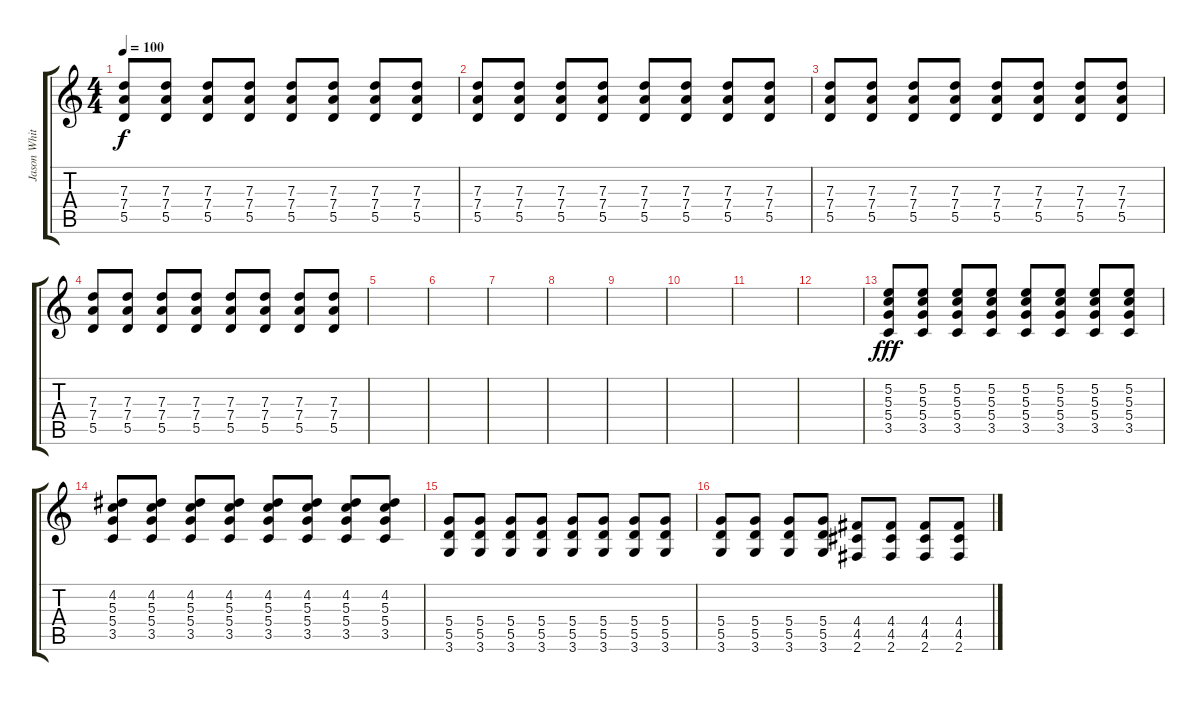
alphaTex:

\track ("Jason White" "Jason Whit") {instrument distortionguitar}
\staff {score tabs}
\tuning (E4 B3 G3 D3 A2 E2) {hide}
\ts (4 4)
\tempo 100
\clef g2
\ks c
(7.3 7.4 5.5).8{dy f} (7.3 7.4 5.5).8 (7.3 7.4 5.5).8 (7.3 7.4 5.5).8 (7.3 7.4 5.5).8 (7.3 7.4 5.5).8 (7.3 7.4 5.5).8 (7.3 7.4 5.5).8 |
(7.3 7.4 5.5).8 (7.3 7.4 5.5).8 (7.3 7.4 5.5).8 (7.3 7.4 5.5).8 (7.3 7.4 5.5).8 (7.3 7.4 5.5).8 (7.3 7.4 5.5).8 (7.3 7.4 5.5).8 |
(7.3 7.4 5.5).8 (7.3 7.4 5.5).8 (7.3 7.4 5.5).8 (7.3 7.4 5.5).8 (7.3 7.4 5.5).8 (7.3 7.4 5.5).8 (7.3 7.4 5.5).8 (7.3 7.4 5.5).8 |
(7.3 7.4 5.5).8 (7.3 7.4 5.5).8 (7.3 7.4 5.5).8 (7.3 7.4 5.5).8 (7.3 7.4 5.5).8 (7.3 7.4 5.5).8 (7.3 7.4 5.5).8 (7.3 7.4 5.5).8 |
|
|
|
|
|
|
|
|
(5.2 5.3 5.4 3.5).8{dy fff} (5.2 5.3 5.4 3.5).8 (5.2 5.3 5.4 3.5).8 (5.2 5.3 5.4 3.5).8 (5.2 5.3 5.4 3.5).8 (5.2 5.3 5.4 3.5).8 (5.2 5.3 5.4 3.5).8 (5.2 5.3 5.4 3.5).8 |
(4.2 5.3 5.4 3.5).8 (4.2 5.3 5.4 3.5).8 (4.2 5.3 5.4 3.5).8 (4.2 5.3 5.4 3.5).8 (4.2 5.3 5.4 3.5).8 (4.2 5.3 5.4 3.5).8 (4.2 5.3 5.4 3.5).8 (4.2 5.3 5.4 3.5).8 |
(5.4 5.5 3.6).8 (5.4 5.5 3.6).8 (5.4 5.5 3.6).8 (5.4 5.5 3.6).8 (5.4 5.5 3.6).8 (5.4 5.5 3.6).8 (5.4 5.5 3.6).8 (5.4 5.5 3.6).8 |
(5.4 5.5 3.6).8 (5.4 5.5 3.6).8 (5.4 5.5 3.6).8 (5.4 5.5 3.6).8 (4.4 4.5 2.6).8 (4.4 4.5 2.6).8 (4.4 4.5 2.6).8 (4.4 4.5 2.6).8
